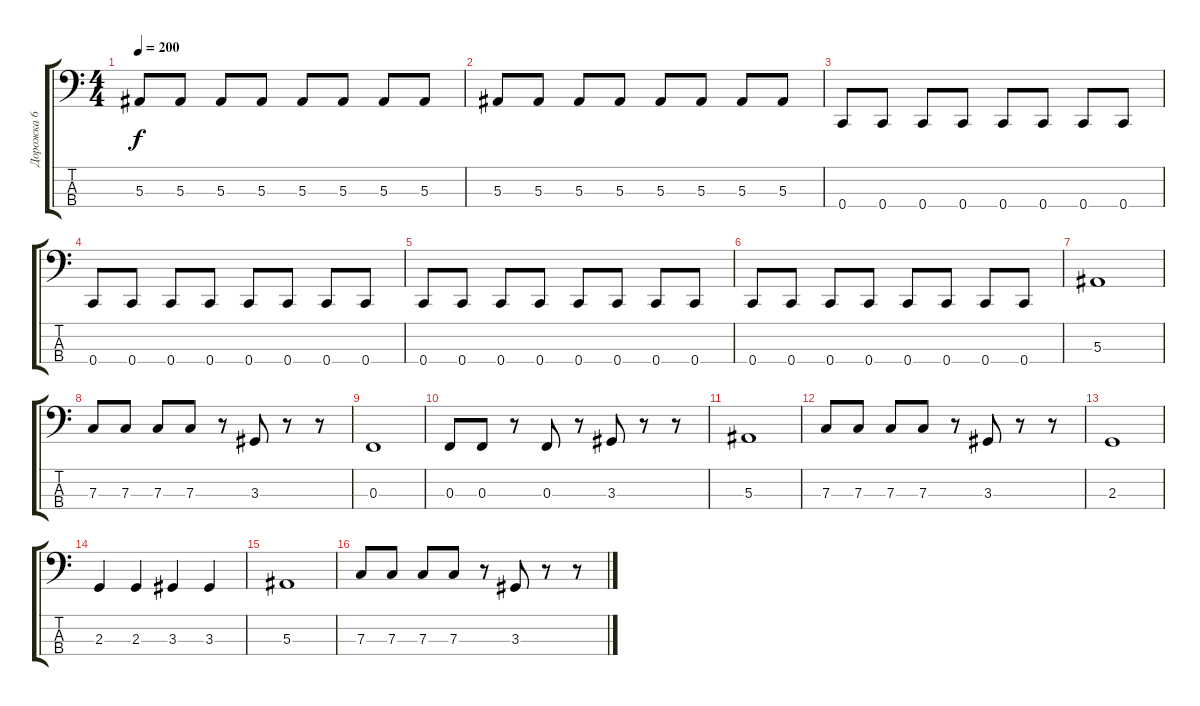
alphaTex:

\track ("Дорожка 6" "Дорожка 6") {instrument electricbasspick}
\staff {score tabs}
\tuning (Eb2 Bb1 F1 C1) {hide}
\ts (4 4)
\tempo 200
\clef f4
\ks c
5.3.8{dy f} 5.3.8 5.3.8 5.3.8 5.3.8 5.3.8 5.3.8 5.3.8 |
5.3.8 5.3.8 5.3.8 5.3.8 5.3.8 5.3.8 5.3.8 5.3.8 |
0.4.8 0.4.8 0.4.8 0.4.8 0.4.8 0.4.8 0.4.8 0.4.8 |
0.4.8 0.4.8 0.4.8 0.4.8 0.4.8 0.4.8 0.4.8 0.4.8 |
0.4.8 0.4.8 0.4.8 0.4.8 0.4.8 0.4.8 0.4.8 0.4.8 |
0.4.8 0.4.8 0.4.8 0.4.8 0.4.8 0.4.8 0.4.8 0.4.8 |
5.3.1 |
7.3.8 7.3.8 7.3.8 7.3.8 r.8 3.3.8 r.8 r.8 |
0.3.1 |
0.3.8 0.3.8 r.8 0.3.8 r.8 3.3.8 r.8 r.8 |
5.3.1 |
7.3.8 7.3.8 7.3.8 7.3.8 r.8 3.3.8 r.8 r.8 |
2.3.1 |
2.3.4 2.3.4 3.3.4 3.3.4 |
5.3.1 |
7.3.8 7.3.8 7.3.8 7.3.8 r.8 3.3.8 r.8 r.8
